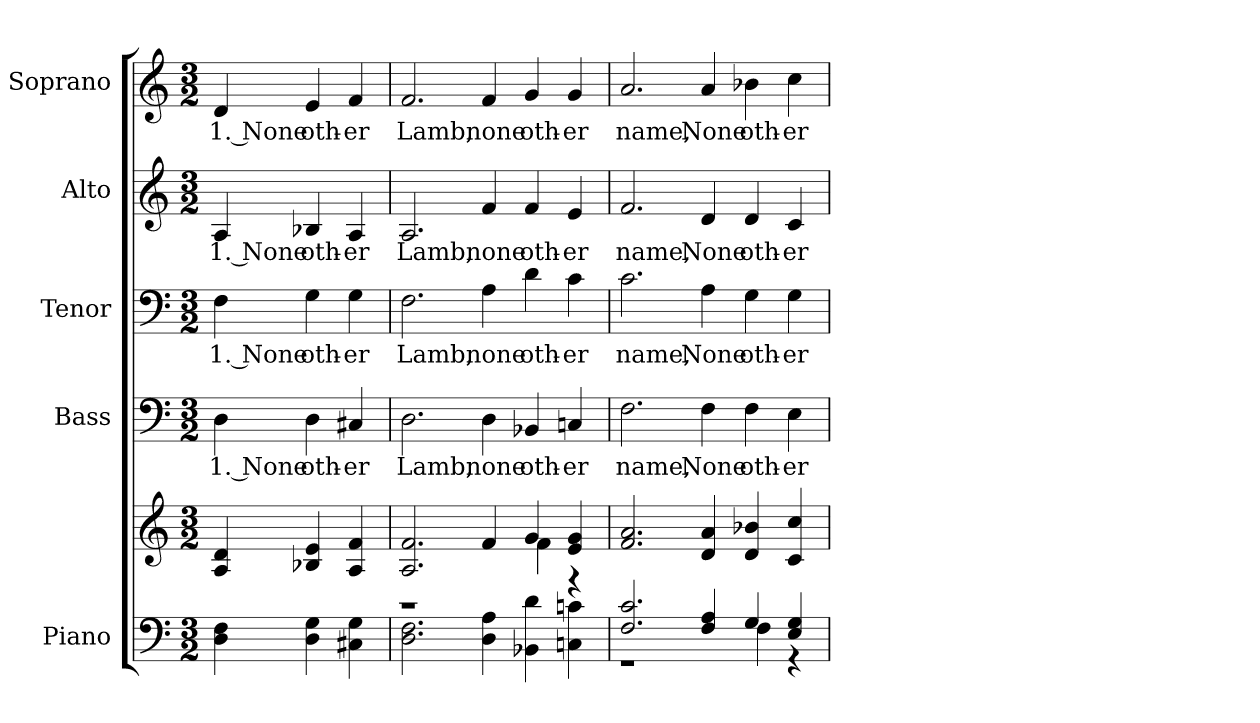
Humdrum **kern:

**kern	**kern	**kern	**text	**kern	**text	**kern	**text	**kern	**text
*part5	*part5	*part4	*part4	*part3	*part3	*part2	*part2	*part1	*part1
*staff6	*staff5	*staff4	*staff4	*staff3	*staff3	*staff2	*staff2	*staff1	*staff1
*I"Piano	*	*I"Bass	*	*I"Tenor	*	*I"Alto	*	*I"Soprano	*
*I'Pno.	*	*I'B.	*	*I'T.	*	*I'A.	*	*I'S.	*
!!LO:PB:g=z
*clefF4	*clefG2	*clefF4	*	*clefF4	*	*clefG2	*	*clefG2	*
*k[]	*k[]	*k[]	*	*k[]	*	*k[]	*	*k[]	*
*C:	*C:	*C:	*	*C:	*	*C:	*	*C:	*
*M3/2	*M3/2	*M3/2	*	*M3/2	*	*M3/2	*	*M3/2	*
*MM150	*MM150	*MM150	*	*MM150	*	*MM150	*	*MM150	*
=1	=1	=1	=1	=1	=1	=1	=1	=1	=1
!	!	!	!LO:LY:b:color=#000000	!	!	!	!	!	!
!	!	!	!	!	!LO:LY:b:color=#000000	!	!	!	!
!	!	!	!	!	!	!	!LO:LY:b:color=#000000	!	!
!	!	!	!	!	!	!	!	!	!LO:LY:b:color=#000000
4Di\ 4Fi	4Ai/ 4di	4Di\	1. None	4Fi\	1. None	4Ai/	1. None	4di/	1. None
!	!	!	!LO:LY:b:color=#000000	!	!	!	!	!	!
!	!	!	!	!	!LO:LY:b:color=#000000	!	!	!	!
!	!	!	!	!	!	!	!LO:LY:b:color=#000000	!	!
!	!	!	!	!	!	!	!	!	!LO:LY:b:color=#000000
4Di\ 4Gi	4B-Xi/ 4ei	4Di\	oth-	4Gi\	oth-	4B-Xi/	oth-	4ei/	oth-
!	!	!	!LO:LY:b:color=#000000	!	!	!	!	!	!
!	!	!	!	!	!LO:LY:b:color=#000000	!	!	!	!
!	!	!	!	!	!	!	!LO:LY:b:color=#000000	!	!
!	!	!	!	!	!	!	!	!	!LO:LY:b:color=#000000
4C#Xi\ 4Gi	4Ai/ 4fi	4C#Xi/	-er	4Gi\	-er	4Ai/	-er	4fi/	-er
=2	=2	=2	=2	=2	=2	=2	=2	=2	=2
*	*^	*	*	*	*	*	*	*	*
!	!	!	!	!LO:LY:b:color=#000000	!	!	!	!	!	!
!	!	!	!	!	!	!LO:LY:b:color=#000000	!	!	!	!
!	!	!	!	!	!	!	!	!LO:LY:b:color=#000000	!	!
!	!	!	!	!	!	!	!	!	!	!LO:LY:b:color=#000000
2.Di\ 2.Fi	2.Ai/ 2.fi	1r	2.Di\	Lamb,	2.Fi\	Lamb,	2.Ai/	Lamb,	2.fi/	Lamb,
!	!	!	!	!LO:LY:b:color=#000000	!	!	!	!	!	!
!	!	!	!	!	!	!LO:LY:b:color=#000000	!	!	!	!
!	!	!	!	!	!	!	!	!LO:LY:b:color=#000000	!	!
!	!	!	!	!	!	!	!	!	!	!LO:LY:b:color=#000000
4Di\ 4Ai	4fi/	.	4Di\	none	4Ai\	none	4fi/	none	4fi/	none
!	!	!	!	!LO:LY:b:color=#000000	!	!	!	!	!	!
!	!	!	!	!	!	!LO:LY:b:color=#000000	!	!	!	!
!	!	!	!	!	!	!	!	!LO:LY:b:color=#000000	!	!
!	!	!	!	!	!	!	!	!	!	!LO:LY:b:color=#000000
4BB-Xi\ 4di	4gi/	4fi\	4BB-Xi/	oth-	4di\	oth-	4fi/	oth-	4gi/	oth-
!	!	!	!	!LO:LY:b:color=#000000	!	!	!	!	!	!
!	!	!	!	!	!	!LO:LY:b:color=#000000	!	!	!	!
!	!	!	!	!	!	!	!	!LO:LY:b:color=#000000	!	!
!	!	!	!	!	!	!	!	!	!	!LO:LY:b:color=#000000
4Cni\ 4cni	4ei/ 4gi	4r	4Cni/	-er	4ci\	-er	4ei/	-er	4gi/	-er
*	*v	*v	*	*	*	*	*	*	*	*
!!LO:PB:g=z
=3	=3	=3	=3	=3	=3	=3	=3	=3	=3
*^	*	*	*	*	*	*	*	*	*
*	*	*^	*	*	*	*	*	*	*	*
!	!	!	!	!	!LO:LY:b:color=#000000	!	!	!	!	!	!
*	*	*v	*v	*	*	*	*	*	*	*	*
*	*	*^	*	*	*	*	*	*	*	*
!	!	!	!	!	!	!	!LO:LY:b:color=#000000	!	!	!	!
*	*	*v	*v	*	*	*	*	*	*	*	*
*	*	*^	*	*	*	*	*	*	*	*
!	!	!	!	!	!	!	!	!	!LO:LY:b:color=#000000	!	!
*	*	*v	*v	*	*	*	*	*	*	*	*
*	*	*^	*	*	*	*	*	*	*	*
!	!	!	!	!	!	!	!	!	!	!	!LO:LY:b:color=#000000
*	*	*v	*v	*	*	*	*	*	*	*	*
2.Fi/ 2.ci	1r	2.fi/ 2.ai	2.Fi\	name,	2.ci\	name,	2.fi/	name,	2.ai/	name,
!	!	!	!	!LO:LY:b:color=#000000	!	!	!	!	!	!
!	!	!	!	!	!	!LO:LY:b:color=#000000	!	!	!	!
!	!	!	!	!	!	!	!	!LO:LY:b:color=#000000	!	!
!	!	!	!	!	!	!	!	!	!	!LO:LY:b:color=#000000
4Fi/ 4Ai	.	4di/ 4ai	4Fi\	None	4Ai\	None	4di/	None	4ai/	None
!	!	!	!	!LO:LY:b:color=#000000	!	!	!	!	!	!
!	!	!	!	!	!	!LO:LY:b:color=#000000	!	!	!	!
!	!	!	!	!	!	!	!	!LO:LY:b:color=#000000	!	!
!	!	!	!	!	!	!	!	!	!	!LO:LY:b:color=#000000
4Gi/	4Fi\	4di/ 4b-Xi	4Fi\	oth-	4Gi\	oth-	4di/	oth-	4b-Xi\	oth-
!	!	!	!	!LO:LY:b:color=#000000	!	!	!	!	!	!
!	!	!	!	!	!	!LO:LY:b:color=#000000	!	!	!	!
!	!	!	!	!	!	!	!	!LO:LY:b:color=#000000	!	!
!	!	!	!	!	!	!	!	!	!	!LO:LY:b:color=#000000
4Ei/ 4Gi	4r	4ci/ 4cci	4Ei\	-er	4Gi\	-er	4ci/	-er	4cci\	-er
*v	*v	*	*	*	*	*	*	*	*	*
=	=	=	=	=	=	=	=	=	=
*-	*-	*-	*-	*-	*-	*-	*-	*-	*-
